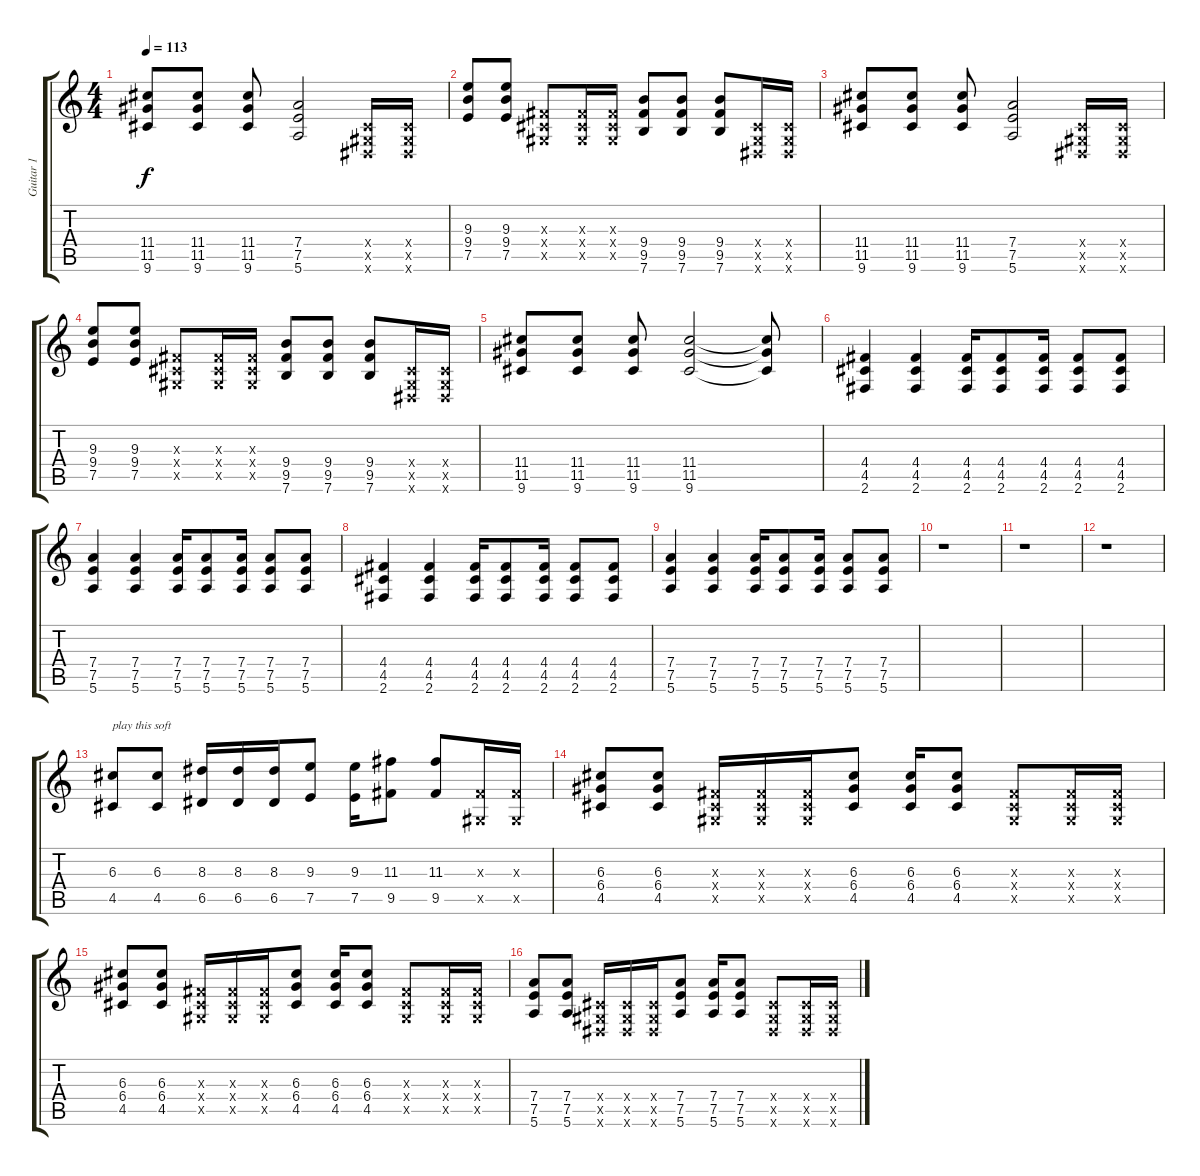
\track ("Guitar 1" "Guitar 1") {instrument overdrivenguitar}
\staff {score tabs}
\tuning (E4 B3 G3 D3 A2 E2) {hide}
\ts (4 4)
\tempo 113
\clef g2
\ks c
(11.4 11.5 9.6).8{dy f} (11.4 11.5 9.6).8 (11.4 11.5 9.6).8 (7.4 7.5 5.6).2 (-1.4{x} -1.5{x} -1.6{x}).16 (-1.4{x} -1.5{x} -1.6{x}).16 |
(9.3 9.4 7.5).8 (9.3 9.4 7.5).8 (-1.3{x} -1.4{x} -1.5{x}).8 (-1.3{x} -1.4{x} -1.5{x}).16 (-1.3{x} -1.4{x} -1.5{x}).16 (9.4 9.5 7.6).8 (9.4 9.5 7.6).8 (9.4 9.5 7.6).8 (-1.4{x} -1.5{x} -1.6{x}).16 (-1.4{x} -1.5{x} -1.6{x}).16 |
(11.4 11.5 9.6).8 (11.4 11.5 9.6).8 (11.4 11.5 9.6).8 (7.4 7.5 5.6).2 (-1.4{x} -1.5{x} -1.6{x}).16 (-1.4{x} -1.5{x} -1.6{x}).16 |
(9.3 9.4 7.5).8 (9.3 9.4 7.5).8 (-1.3{x} -1.4{x} -1.5{x}).8 (-1.3{x} -1.4{x} -1.5{x}).16 (-1.3{x} -1.4{x} -1.5{x}).16 (9.4 9.5 7.6).8 (9.4 9.5 7.6).8 (9.4 9.5 7.6).8 (-1.4{x} -1.5{x} -1.6{x}).16 (-1.4{x} -1.5{x} -1.6{x}).16 |
(11.4 11.5 9.6).8 (11.4 11.5 9.6).8 (11.4 11.5 9.6).8 (11.4 11.5 9.6).2 (11.4{t} 11.5{t} 9.6{t}).8 |
(4.4 4.5 2.6).4 (4.4 4.5 2.6).4 (4.4 4.5 2.6).16 (4.4 4.5 2.6).8 (4.4 4.5 2.6).16 (4.4 4.5 2.6).8 (4.4 4.5 2.6).8 |
(7.4 7.5 5.6).4 (7.4 7.5 5.6).4 (7.4 7.5 5.6).16 (7.4 7.5 5.6).8 (7.4 7.5 5.6).16 (7.4 7.5 5.6).8 (7.4 7.5 5.6).8 |
(4.4 4.5 2.6).4 (4.4 4.5 2.6).4 (4.4 4.5 2.6).16 (4.4 4.5 2.6).8 (4.4 4.5 2.6).16 (4.4 4.5 2.6).8 (4.4 4.5 2.6).8 |
(7.4 7.5 5.6).4 (7.4 7.5 5.6).4 (7.4 7.5 5.6).16 (7.4 7.5 5.6).8 (7.4 7.5 5.6).16 (7.4 7.5 5.6).8 (7.4 7.5 5.6).8 |
r.1 |
r.1 |
r.1 |
(6.3 4.5).8{txt "play this soft"} (6.3 4.5).8 (8.3 6.5).16 (8.3 6.5).16 (8.3 6.5).16 (9.3 7.5).8 (9.3 7.5).16 (11.3 9.5).8 (11.3 9.5).8 (-1.3{x} -1.5{x}).16 (-1.3{x} -1.5{x}).16 |
(6.3 6.4 4.5).8 (6.3 6.4 4.5).8 (-1.3{x} -1.4{x} -1.5{x}).16 (-1.3{x} -1.4{x} -1.5{x}).16 (-1.3{x} -1.4{x} -1.5{x}).16 (6.3 6.4 4.5).8 (6.3 6.4 4.5).16 (6.3 6.4 4.5).8 (-1.3{x} -1.4{x} -1.5{x}).8 (-1.3{x} -1.4{x} -1.5{x}).16 (-1.3{x} -1.4{x} -1.5{x}).16 |
(6.3 6.4 4.5).8 (6.3 6.4 4.5).8 (-1.3{x} -1.4{x} -1.5{x}).16 (-1.3{x} -1.4{x} -1.5{x}).16 (-1.3{x} -1.4{x} -1.5{x}).16 (6.3 6.4 4.5).8 (6.3 6.4 4.5).16 (6.3 6.4 4.5).8 (-1.3{x} -1.4{x} -1.5{x}).8 (-1.3{x} -1.4{x} -1.5{x}).16 (-1.3{x} -1.4{x} -1.5{x}).16 |
(7.4 7.5 5.6).8 (7.4 7.5 5.6).8 (-1.4{x} -1.5{x} -1.6{x}).16 (-1.4{x} -1.5{x} -1.6{x}).16 (-1.4{x} -1.5{x} -1.6{x}).16 (7.4 7.5 5.6).8 (7.4 7.5 5.6).16 (7.4 7.5 5.6).8 (-1.4{x} -1.5{x} -1.6{x}).8 (-1.4{x} -1.5{x} -1.6{x}).16 (-1.4{x} -1.5{x} -1.6{x}).16
